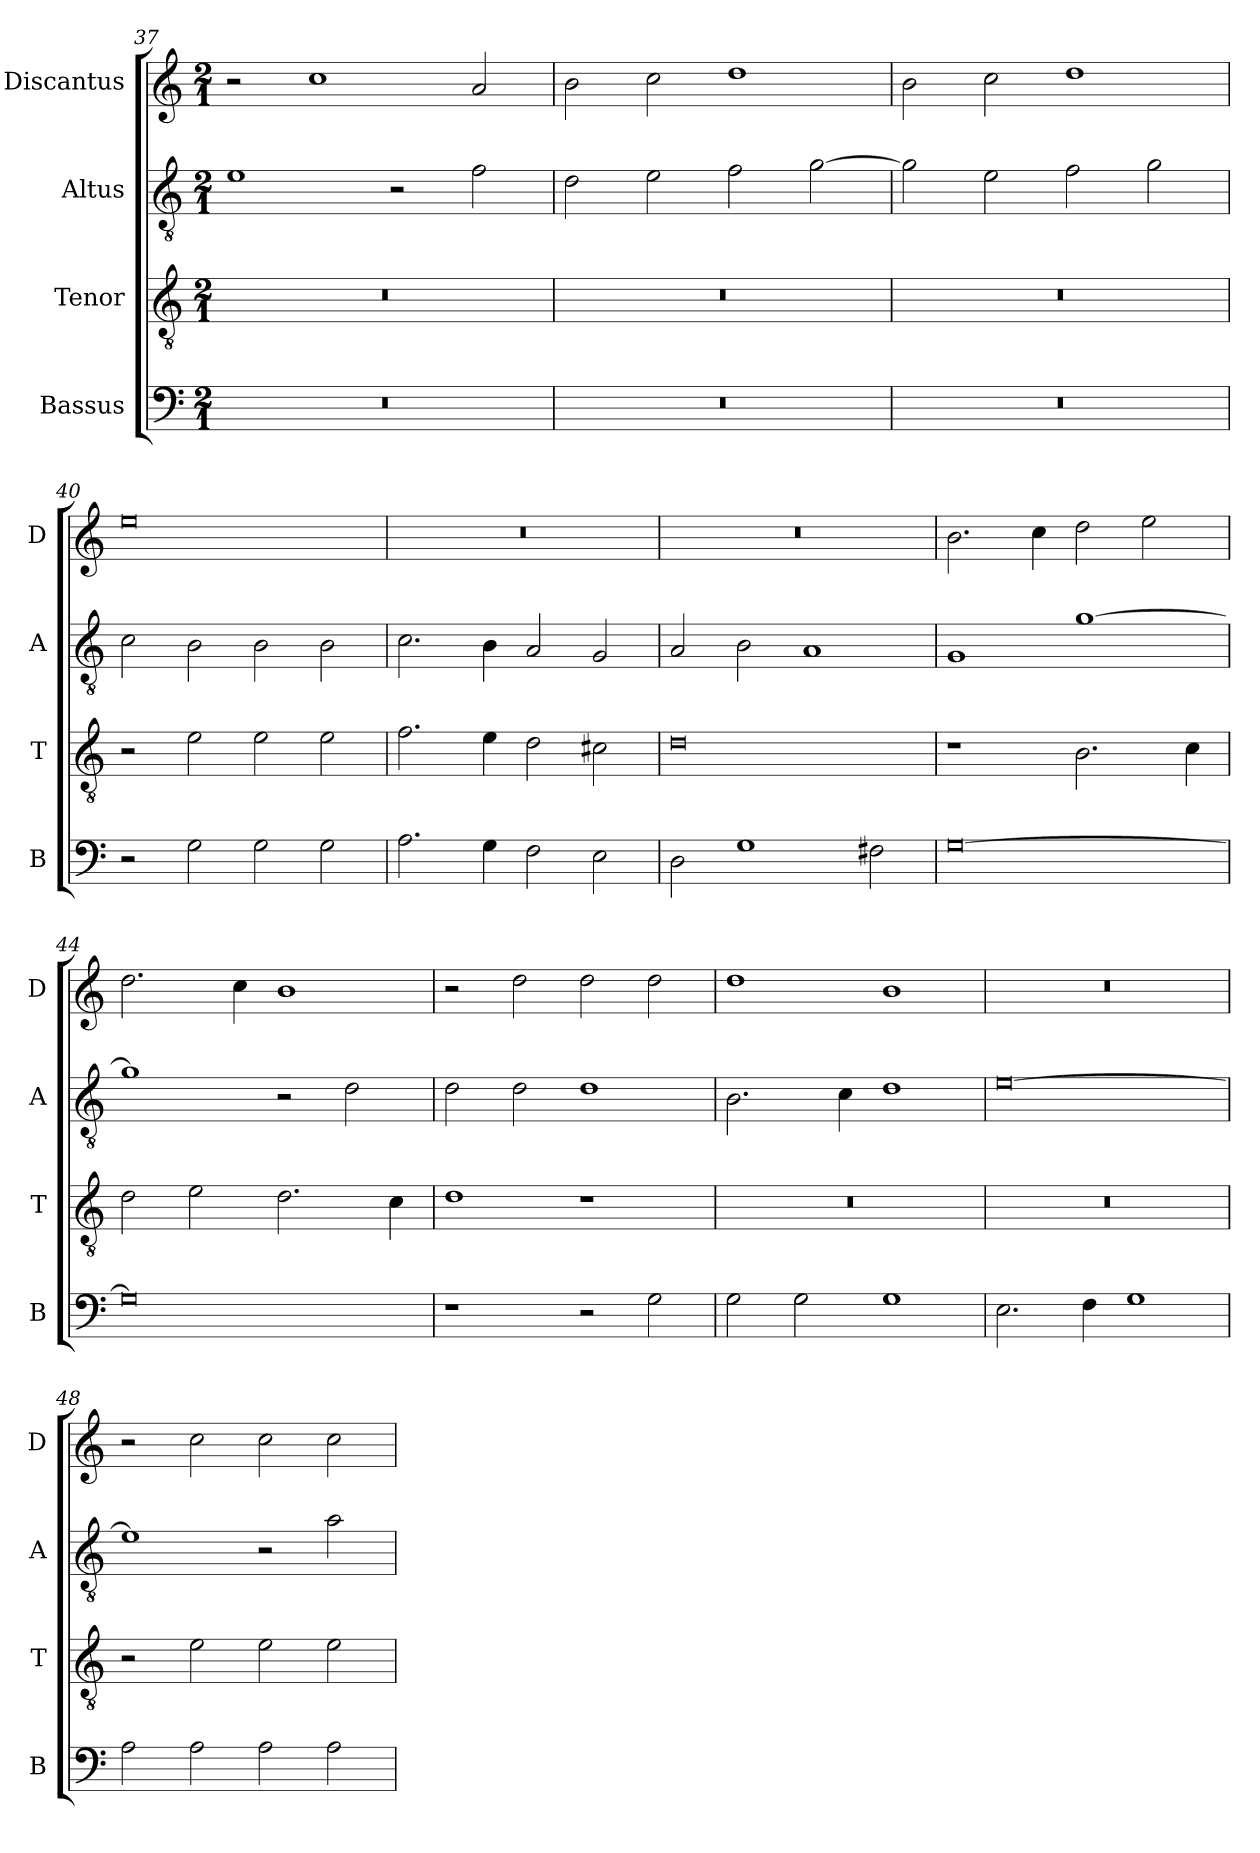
**kern	**kern	**kern	**kern
*part4	*part3	*part2	*part1
*staff4	*staff3	*staff2	*staff1
*I"Bassus	*I"Tenor	*I"Altus	*I"Discantus
*I'B	*I'T	*I'A	*I'D
*clefF4	*clefGv2	*clefGv2	*clefG2
*k[]	*k[]	*k[]	*k[]
*M2/1	*M2/1	*M2/1	*M2/1
=37	=37	=37	=37
0r	0r	1e	2r
.	.	.	1cc
.	.	2r	.
.	.	2f\	2a/
=38	=38	=38	=38
0r	0r	2d\	2b\
.	.	2e\	2cc\
.	.	2f\	1dd
.	.	[2g\	.
=39	=39	=39	=39
0r	0r	2g\]	2b\
.	.	2e\	2cc\
.	.	2f\	1dd
.	.	2g\	.
=40	=40	=40	=40
2r	2r	2c\	0ee
2G\	2e\	2B\	.
2G\	2e\	2B\	.
2G\	2e\	2B\	.
=41	=41	=41	=41
2.A\	2.f\	2.c\	0r
4G\	4e\	4B\	.
2F\	2d\	2A/	.
2E\	2c#X\	2G/	.
=42	=42	=42	=42
2D\	0d	2A/	0r
1G	.	2B\	.
.	.	1A	.
2F#X\	.	.	.
=43	=43	=43	=43
[0G	1r	1G	2.b\
.	.	.	4cc\
.	2.B\	[1g	2dd\
.	.	.	2ee\
.	4c\	.	.
=44	=44	=44	=44
0G]	2d\	1g]	2.dd\
.	2e\	.	.
.	.	.	4cc\
.	2.d\	2r	1b
.	.	2d\	.
.	4c\	.	.
=45	=45	=45	=45
1r	1d	2d\	2r
.	.	2d\	2dd\
2r	1r	1d	2dd\
2G\	.	.	2dd\
=46	=46	=46	=46
2G\	0r	2.B\	1dd
2G\	.	.	.
.	.	4c\	.
1G	.	1d	1b
=47	=47	=47	=47
2.E\	0r	[0e	0r
4F\	.	.	.
1G	.	.	.
=48	=48	=48	=48
2A\	2r	1e]	2r
2A\	2e\	.	2cc\
2A\	2e\	2r	2cc\
2A\	2e\	2a\	2cc\
=	=	=	=
*-	*-	*-	*-
